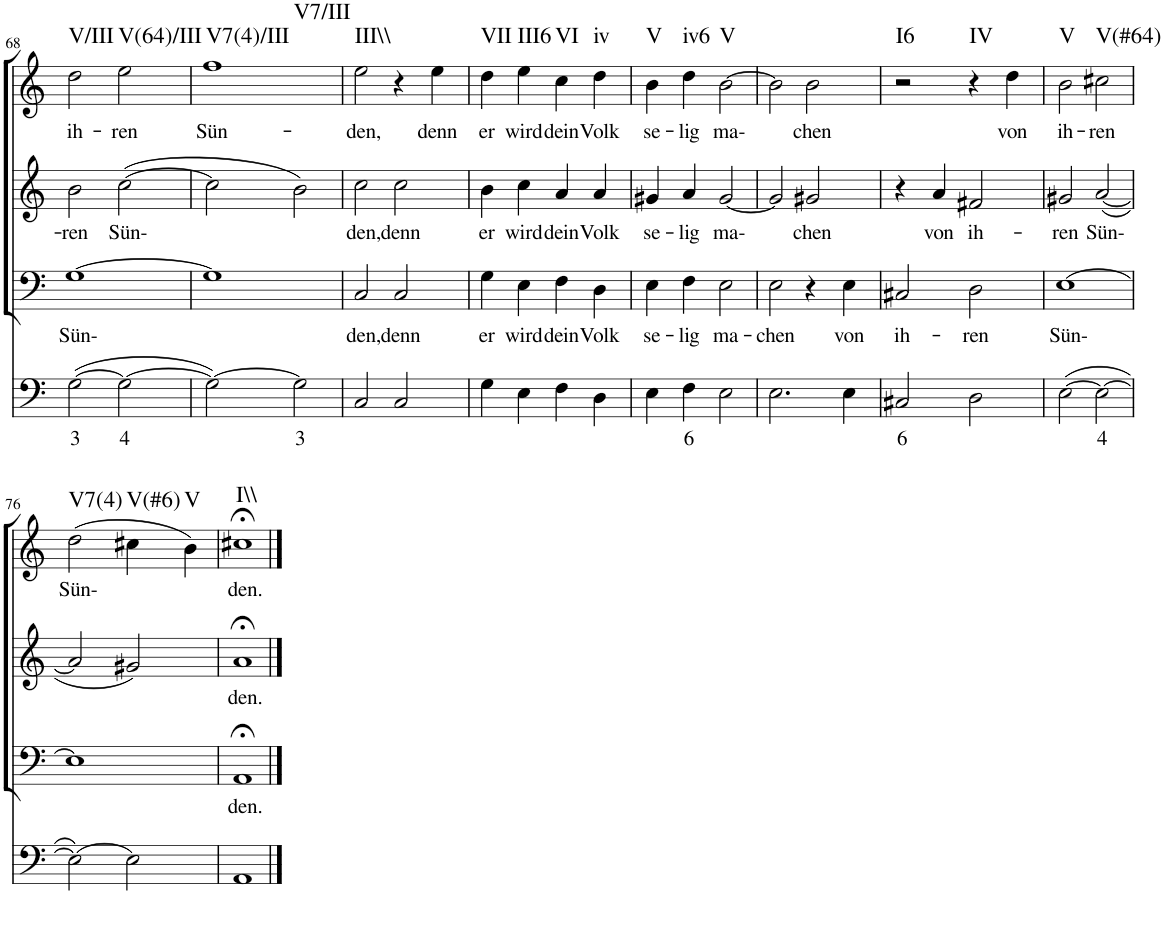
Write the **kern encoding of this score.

**kern	**text	**kern	**text	**kern	**text	**kern	**text	**harte
*part4	*part4	*part3	*part3	*part2	*part2	*part1	*part1	*part1
*staff4	*staff4	*staff3	*staff3	*staff2	*staff2	*staff1	*staff1	*
*I"Continuo	*	*I"Bass	*	*I"Soprano II	*	*I"Soprano I	*	*
!!LO:PB:g=z
*clefF4	*	*clefF4	*	*clefG2	*	*clefG2	*	*
*k[]	*	*k[]	*	*k[]	*	*k[]	*	*
*M4/4	*	*M4/4	*	*M4/4	*	*M4/4	*	*
=68	=68	=68	=68	=68	=68	=68	=68	=68
!	!LO:LY:b	!	!LO:LY:b	!	!LO:LY:b	!	!LO:LY:b	!LO:H:kt=V/III
([2G\	3	[1G	Sün-	2b\	ren	2dd\	ih-	N
!	!LO:LY:b	!	!	!	!LO:LY:b	!	!LO:LY:b	!LO:H:kt=V(64)/III
2G\_	4	.	.	([2cc\	Sün-	2ee\	ren	N
=69	=69	=69	=69	=69	=69	=69	=69	=69
!	!	!	!	!	!	!	!LO:LY:b	!LO:H:n=1:kt=V7(4)/III
!	!	!	!	!	!	!	!	!LO:H:n=2:kt=V7/III
2G\_)	.	1G]	.	2cc\]	.	1ff	Sün-	N N
!	!LO:LY:b	!	!	!	!	!	!	!
2G\]	3	.	.	2b\)	.	.	.	.
=70	=70	=70	=70	=70	=70	=70	=70	=70
!	!	!	!LO:LY:b	!	!LO:LY:b	!	!LO:LY:b	!LO:H:kt=III\\
2C/	.	2C/	den,	2cc\	den,	2ee\	den,	N
!	!	!	!LO:LY:b	!	!LO:LY:b	!	!	!
2C/	.	2C/	denn	2cc\	denn	4r	.	.
!	!	!	!	!	!	!	!LO:LY:b	!
.	.	.	.	.	.	4ee\	denn	.
=71	=71	=71	=71	=71	=71	=71	=71	=71
!	!	!	!LO:LY:b	!	!LO:LY:b	!	!LO:LY:b	!LO:H:kt=VII
4G\	.	4G\	er	4b\	er	4dd\	er	N
!	!	!	!LO:LY:b	!	!LO:LY:b	!	!LO:LY:b	!LO:H:kt=III6
4E\	.	4E\	wird	4cc\	wird	4ee\	wird	N
!	!	!	!LO:LY:b	!	!LO:LY:b	!	!LO:LY:b	!LO:H:kt=VI
4F\	.	4F\	dein	4a/	dein	4cc\	dein	N
!	!	!	!LO:LY:b	!	!LO:LY:b	!	!LO:LY:b	!LO:H:kt=iv
4D\	.	4D\	Volk	4a/	Volk	4dd\	Volk	N
=72	=72	=72	=72	=72	=72	=72	=72	=72
!	!	!	!LO:LY:b	!	!LO:LY:b	!	!LO:LY:b	!LO:H:kt=V
4E\	.	4E\	se-	4g#X/	se-	4b\	se-	N
!	!LO:LY:b	!	!LO:LY:b	!	!LO:LY:b	!	!LO:LY:b	!LO:H:kt=iv6
4F\	6	4F\	lig	4a/	lig	4dd\	lig	N
!	!	!	!LO:LY:b	!	!LO:LY:b	!	!LO:LY:b	!LO:H:kt=V
2E\	.	2E\	ma-	[2g#/	ma-	[2b\	ma-	N
=73	=73	=73	=73	=73	=73	=73	=73	=73
!	!	!	!LO:LY:b	!	!	!	!	!
2.E\	.	2E\	chen	2g#/]	.	2b\]	.	.
!	!	!	!	!	!LO:LY:b	!	!LO:LY:b	!
.	.	4r	.	2g#X/	chen	2b\	chen	.
!	!	!	!LO:LY:b	!	!	!	!	!
4E\	.	4E\	von	.	.	.	.	.
=74	=74	=74	=74	=74	=74	=74	=74	=74
!	!LO:LY:b	!	!LO:LY:b	!	!	!	!	!LO:H:kt=I6
2C#X/	6	2C#X/	ih-	4r	.	2r	.	N
!	!	!	!	!	!LO:LY:b	!	!	!
.	.	.	.	4a/	von	.	.	.
!	!	!	!LO:LY:b	!	!LO:LY:b	!	!	!LO:H:kt=IV
2D\	.	2D\	ren	2f#X/	ih-	4r	.	N
!	!	!	!	!	!	!	!LO:LY:b	!
.	.	.	.	.	.	4dd\	von	.
=75	=75	=75	=75	=75	=75	=75	=75	=75
!	!	!	!LO:LY:b	!	!LO:LY:b	!	!LO:LY:b	!LO:H:kt=V
([2E\	.	[1E	Sün-	2g#X/	ren	2b\	ih-	N
!	!LO:LY:b	!	!	!	!LO:LY:b	!	!LO:LY:b	!LO:H:kt=V(#64)
2E\_	4	.	.	([2a/	Sün-	2cc#X\	ren	N
!!LO:LB:g=z
=76	=76	=76	=76	=76	=76	=76	=76	=76
!	!	!	!	!	!	!	!LO:LY:b	!LO:H:kt=V7(4)
2E\_)	.	1E]	.	2a/]	.	(2dd\	Sün-	N
!	!	!	!	!	!	!	!	!LO:H:kt=V(#6)
2E\]	.	.	.	2g#X/)	.	4cc#X\	.	N
!	!	!	!	!	!	!	!	!LO:H:kt=V
.	.	.	.	.	.	4b\)	.	N
=77	=77	=77	=77	=77	=77	=77	=77	=77
!	!	!	!LO:LY:b	!	!LO:LY:b	!	!LO:LY:b	!LO:H:kt=I\\
1AA	.	1AA;<	den.	1a;<	den.	1cc#X;<	den.	N
==	==	==	==	==	==	==	==	==
*-	*-	*-	*-	*-	*-	*-	*-	*-
